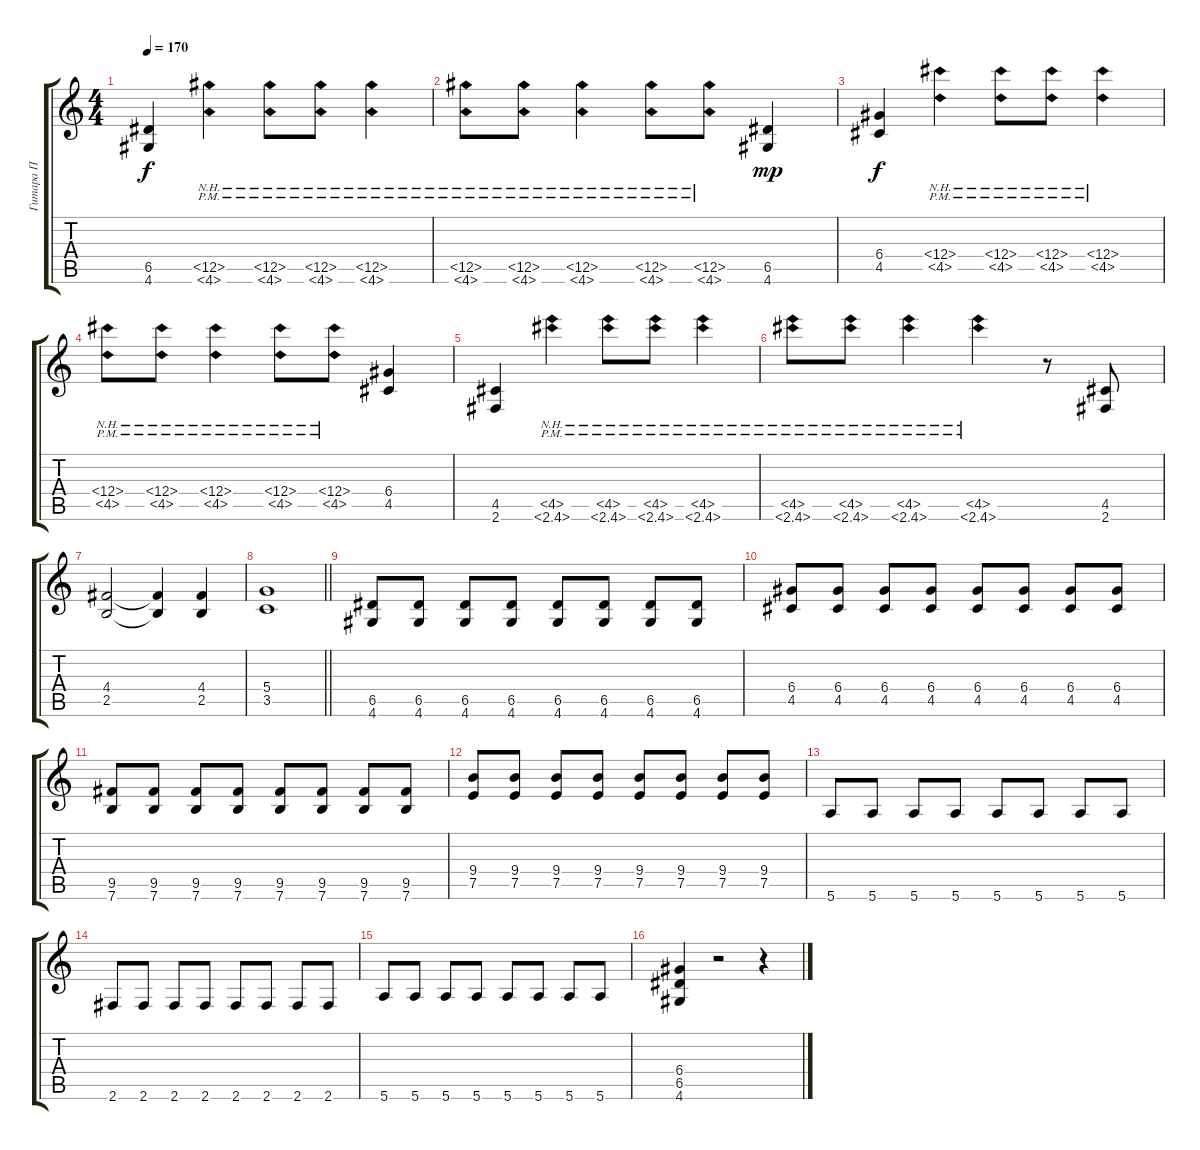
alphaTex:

\track ("Гитара П" "Гитара П") {instrument overdrivenguitar}
\staff {score tabs}
\tuning (E4 B3 G3 D3 A2 E2) {hide}
\ts (4 4)
\tempo 170
\clef g2
\ks c
(6.5 4.6).4{dy f} (6.5{nh pm} 4.6{nh pm}).4 (6.5{nh pm} 4.6{nh pm}).8 (6.5{nh pm} 4.6{nh pm}).8 (6.5{nh pm} 4.6{nh pm}).4 |
(6.5{nh pm} 4.6{nh pm}).8 (6.5{nh pm} 4.6{nh pm}).8 (6.5{nh pm} 4.6{nh pm}).4 (6.5{nh pm} 4.6{nh pm}).8 (6.5{nh pm} 4.6{nh pm}).8 (6.5 4.6).4{dy mp} |
(6.4 4.5).4{dy f} (6.4{nh pm} 4.5{nh pm}).4 (6.4{nh pm} 4.5{nh pm}).8 (6.4{nh pm} 4.5{nh pm}).8 (6.4{nh pm} 4.5{nh pm}).4 |
(6.4{nh pm} 4.5{nh pm}).8 (6.4{nh pm} 4.5{nh pm}).8 (6.4{nh pm} 4.5{nh pm}).4 (6.4{nh pm} 4.5{nh pm}).8 (6.4{nh pm} 4.5{nh pm}).8 (6.4 4.5).4 |
(4.5 2.6).4 (4.5{nh pm} 2.6{nh pm}).4 (4.5{nh pm} 2.6{nh pm}).8 (4.5{nh pm} 2.6{nh pm}).8 (4.5{nh pm} 2.6{nh pm}).4 |
(4.5{nh pm} 2.6{nh pm}).8 (4.5{nh pm} 2.6{nh pm}).8 (4.5{nh pm} 2.6{nh pm}).4 (4.5{nh pm} 2.6{nh pm}).4 r.8 (4.5 2.6).8 |
(4.4 2.5).2 (4.4{t} 2.5{t}).4 (4.4 2.5).4 |
\barLineRight lightlight
(5.4 3.5).1 |
(6.5 4.6).8 (6.5 4.6).8 (6.5 4.6).8 (6.5 4.6).8 (6.5 4.6).8 (6.5 4.6).8 (6.5 4.6).8 (6.5 4.6).8 |
(6.4 4.5).8 (6.4 4.5).8 (6.4 4.5).8 (6.4 4.5).8 (6.4 4.5).8 (6.4 4.5).8 (6.4 4.5).8 (6.4 4.5).8 |
(9.5 7.6).8 (9.5 7.6).8 (9.5 7.6).8 (9.5 7.6).8 (9.5 7.6).8 (9.5 7.6).8 (9.5 7.6).8 (9.5 7.6).8 |
(9.4 7.5).8 (9.4 7.5).8 (9.4 7.5).8 (9.4 7.5).8 (9.4 7.5).8 (9.4 7.5).8 (9.4 7.5).8 (9.4 7.5).8 |
5.6.8 5.6.8 5.6.8 5.6.8 5.6.8 5.6.8 5.6.8 5.6.8 |
2.6.8 2.6.8 2.6.8 2.6.8 2.6.8 2.6.8 2.6.8 2.6.8 |
5.6.8 5.6.8 5.6.8 5.6.8 5.6.8 5.6.8 5.6.8 5.6.8 |
(6.4 6.5 4.6).4 r.2 r.4
